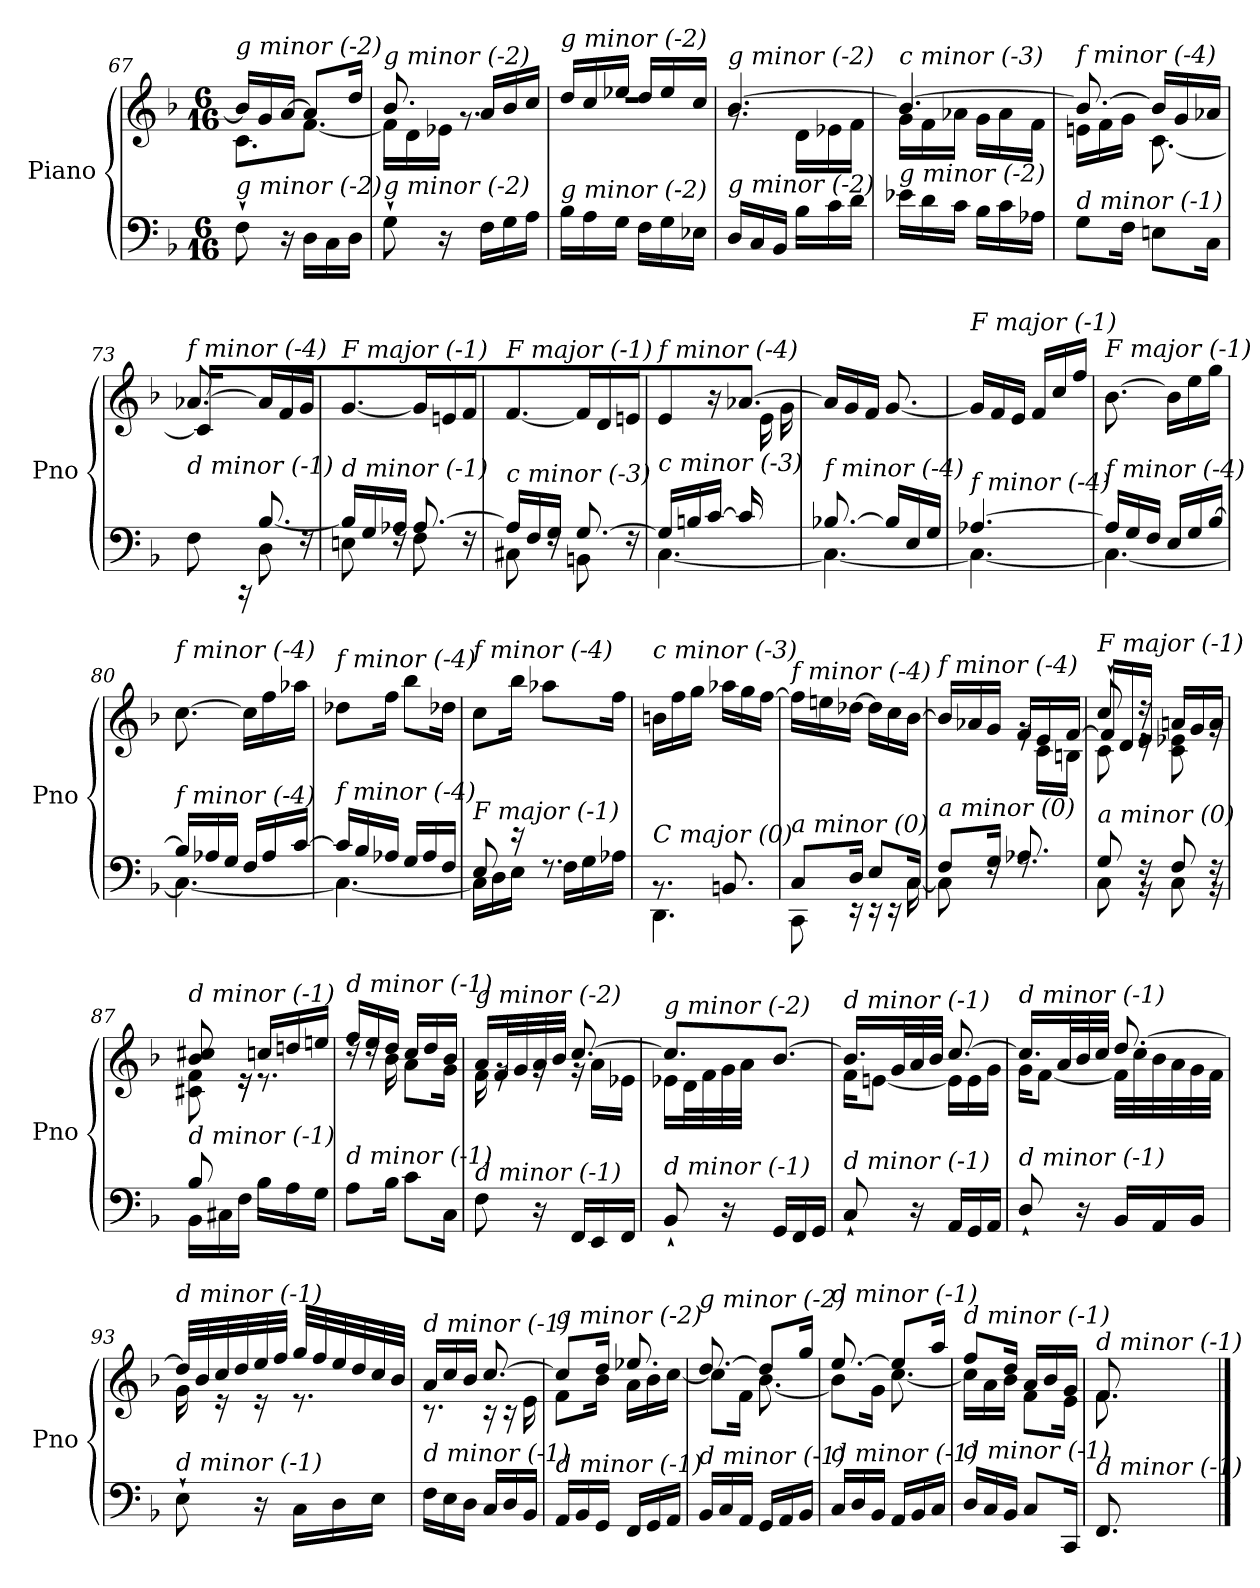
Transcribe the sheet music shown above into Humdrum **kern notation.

**kern	**kern
*part1	*part1
*staff2	*staff1
*I"Piano	*
*I'Pno	*
!!LO:PB:g=z
*clefF4	*clefG2
*k[b-]	*k[b-]
*M6/16	*M6/16
=67	=67
*	*^
!	!LO:TX:i:t=g minor (-2)	!
!LO:TX:i:t=g minor (-2)	!	!
8F`\	16b-/LL]	8.c\L
.	16g/	.
16r	[16a/JJ	.
16D\LL	8a/L]	[8.f\J
16C\	.	.
16D\JJ	16dd/Jk	.
=68	=68	=68
!	!LO:TX:i:t=g minor (-2)	!
!LO:TX:i:t=g minor (-2)	!	!
8G`\	8.b-/	16f\LL]
.	.	16d\
16r	.	16e-X\JJ
16F\LL	16a/LL	8.rg
16G\	16b-/	.
16A\JJ	16cc/JJ	.
=69	=69	=69
!	!LO:TX:i:t=g minor (-2)	!
!LO:TX:i:t=g minor (-2)	!	!
16B-\LL	16dd/LL	4.rdd
16A\	16cc/	.
16G\JJ	16ee-X/JJ	.
16F\LL	16dd/LL	.
16G\	16ee-/	.
16E-X\JJ	16cc/JJ	.
=70	=70	=70
!	!LO:TX:i:t=g minor (-2)	!
!LO:TX:i:t=g minor (-2)	!	!
16D/LL	[4.b-/	8.rg
16C/	.	.
16BB-/JJ	.	.
16B-\LL	.	16d\LL
16c\	.	16e-X\
16d\JJ	.	16f\JJ
=71	=71	=71
!	!LO:TX:i:t=c minor (-3)	!
!LO:TX:i:t=g minor (-2)	!	!
16e-X\LL	4.b-/_	16g\LL
16d\	.	16f\
16c\JJ	.	16a-X\JJ
16B-\LL	.	16g\LL
16c\	.	16a-\
16A-X\JJ	.	16f\JJ
=72	=72	=72
!	!LO:TX:i:t=f minor (-4)	!
!LO:TX:i:t=d minor (-1)	!	!
8G\L	8.b-/_	16en\LL
.	.	16f\
16F\Jk	.	16g\JJ
8En\L	16b-/LL]	[8.c\
.	16g/	.
16C\Jk	16a-X/JJ	.
!!LO:LB:g=z
=73	=73	=73
*^	*	*^
*	*^	*	*	*
!	!	!	!LO:TX:i:t=f minor (-4)	!	!
!LO:TX:i:t=d minor (-1)	!	!	!	!	!
16ryy	8F\	8.ryy	[8.a-X/	16c\LL]	8.ryy
16A-X/	.	.	.	8ryy	.
16B-/JJ	16rCC	.	.	.	.
8.ryy	[8.B-/	8D\	16a-/LL]	8.ryy	8.ryy
.	.	.	16f/	.	.
.	.	16rF	16g/JJ	.	.
*	*	*	*v	*v	*v
=74	=74	=74	=74
!	!	!	!LO:TX:i:t=F major (-1)
!LO:TX:i:t=d minor (-1)	!	!	!
*	*v	*v	*
16B-/LL]	8En\	[8.g/
16G/	.	.
16A-X/JJ	16rF	.
[8.A-/	8F\	16g/LL]
.	.	16en/
.	16rF	16f/JJ
=75	=75	=75
!	!	!LO:TX:i:t=F major (-1)
!LO:TX:i:t=c minor (-3)	!	!
16A-/LL]	8C#Xi\	[8.f/
16F/	.	.
16G/JJ	16rF	.
[8.G/	8BBn\	16f/LL]
.	.	16d/
.	16rF	16en/JJ
=76	=76	=76
*	*	*^
!	!	!LO:TX:i:t=f minor (-4)	!
!LO:TX:i:t=c minor (-3)	!	!	!
16G/LL]	[4.C\	8e/	4ryy
16Bn/	.	.	.
[16c/JJ	.	16r	.
16c/LL]	.	[8.a-X/	.
8ryy	.	.	16e\
.	.	.	16g\JJ
=77	=77	=77	=77
!	!	!LO:TX:i:t=f minor (-4)	!
!LO:TX:i:t=f minor (-4)	!	!	!
*	*	*v	*v
[8.B-X/	4.C\_	16a-/LL]
.	.	16g/
.	.	16f/JJ
16B-/LL]	.	[8.g/
16E/	.	.
16G/JJ	.	.
=78	=78	=78
!	!	!LO:TX:i:t=F major (-1)
!LO:TX:i:t=f minor (-4)	!	!
[4.A-X/	4.C\_	16g/LL]
.	.	16f/
.	.	16e/JJ
.	.	16f/LL
.	.	16cc/
.	.	16ff/JJ
!!LO:LB:g=z
=79	=79	=79
!	!	!LO:TX:i:t=F major (-1)
!LO:TX:i:t=f minor (-4)	!	!
16A-/LL]	4.C\_	[8.b-\
16G/	.	.
16F/JJ	.	.
16E/LL	.	16b-\LL]
16G/	.	16ee\
[16B-/JJ	.	16gg\JJ
=80	=80	=80
!	!	!LO:TX:i:t=f minor (-4)
!LO:TX:i:t=f minor (-4)	!	!
16B-/LL]	4.C\_	[8.cc\
16A-X/	.	.
16G/JJ	.	.
16F/LL	.	16cc\LL]
16A-/	.	16ff\
[16c/JJ	.	16aa-X\JJ
=81	=81	=81
!	!	!LO:TX:i:t=f minor (-4)
!LO:TX:i:t=f minor (-4)	!	!
16c/LL]	4.C\_	8dd-X\L
16B-/	.	.
16A-X/JJ	.	16ff\Jk
16G/LL	.	8bb-\L
16A-/	.	.
16F/JJ	.	16dd-X\Jk
=82	=82	=82
!	!	!LO:TX:i:t=f minor (-4)
!LO:TX:i:t=F major (-1)	!	!
8E/	16C\LL]	8cc\L
.	16D\	.
16r	16E\JJ	16bb-\Jk
8.rF	16F\LL	8aa-X\L
.	16G\	.
.	16A-X\JJ	16ff\Jk
=83	=83	=83
!	!	!LO:TX:i:t=c minor (-3)
!LO:TX:i:t=C major (0)	!	!
8.rBB	4.DD\	16bn\LL
.	.	16ff\
.	.	16gg\JJ
8.BBn/	.	16aa-X\LL
.	.	16gg\
.	.	[16ff\JJ
=84	=84	=84
!	!	!LO:TX:i:t=f minor (-4)
!LO:TX:i:t=a minor (0)	!	!
8C/L	8CC\	16ff\LL]
.	.	16een\
16D/Jk	16r	[16dd-X\JJ
8E/L	16r	16dd-\LL]
.	16r	16cc\
16C/Jk	[16C\	[16b-\JJ
!!LO:LB:g=z
=85	=85	=85
*	*^	*^
!	!	!	!LO:TX:i:t=f minor (-4)	!
!LO:TX:i:t=a minor (0)	!	!	!	!
8.ryy	8F/L	8C\]	16b-/LL]	8.ryy
.	.	.	16a-X/	.
.	16G/Jk	16rF	16g/JJ	.
8.ryy	8.A-Xj/	8.rF	16f/LL	16rg
.	.	.	16e/	16c\LL
.	.	.	[16f/JJ	16Bn\JJ
=86	=86	=86	=86	=86
*	*	*	*	*^
!	!	!	!LO:TX:i:t=F major (-1)	!	!
!LO:TX:i:t=a minor (0)	!	!	!	!	!
8.ryy	8G/	8C\	8cc`/	8c\	16f/LL]
.	.	.	.	.	16d/
.	16rBB	16rF	16rdd	16re	16e/JJ
8.ryy	8F/	8C\	16an/LL	8c\ 8e-X\	8.ryy
.	.	.	16g/	.	.
.	16rBB	16rF	16a/JJ	16rg	.
=87	=87	=87	=87	=87	=87
!	!	!	!LO:TX:i:t=d minor (-1)	!	!
!LO:TX:i:t=d minor (-1)	!	!	!	!	!
*	*v	*v	*	*	*
8B-/	16BB-\LL	8b-/ 8cc#Xi/	8c#Xi\ 8f\	8.ryy
.	16C#Xi\	.	.	.
16ryy	16F\JJ	16re	16r	.
16B-\LL	8.ryy	16cc/LL	8.r	8.ryy
16A\	.	16ddn/	.	.
16G\JJ	.	16een/JJ	.	.
*v	*v	*	*	*
*	*	*v	*v
=88	=88	=88
!	!LO:TX:i:t=d minor (-1)	!
!LO:TX:i:t=d minor (-1)	!	!
8A\L	16ff/LL	16rdd
.	16ee/	16rdd
16B-\Jk	16dd/JJ	16b-\
8c\L	16cc/LL	8a\L
.	16dd/	.
16C\Jk	16b-/JJ	16g\Jk
=89	=89	=89
!	!LO:TX:i:t=g minor (-2)	!
!LO:TX:i:t=d minor (-1)	!	!
8F\	16a/LL	16f\
.	32f/L	16rg
.	32g/	.
16r	32a/	16rg
.	32b-/JJJ	.
16FF/LL	[8.cc/	16rg
16EE/	.	16a\LL
16FF/JJ	.	16e-X\JJ
=90	=90	=90
!	!LO:TX:i:t=g minor (-2)	!
!LO:TX:i:t=d minor (-1)	!	!
8BB-`/	8.cc/L]	16e-X\LL
.	.	32d\L
.	.	32f\
16r	.	32g\
.	.	32a\JJJ
16GG/LL	[8.b-/J	16b-\LLyy
16FF/	.	16d\
16GG/JJ	.	16f\JJ
!!LO:LB:g=z	!!
=91	=91	=91
!	!LO:TX:i:t=d minor (-1)	!
!LO:TX:i:t=d minor (-1)	!	!
8C`/	16.b-/LL]	16f\KL
.	.	[8en\J
.	32g/L	.
16r	32a/	.
.	32b-/JJJ	.
16AA/LL	[8.cc/	16e\LL]
16GG/	.	16e\
16AA/JJ	.	16g\JJ
=92	=92	=92
!	!LO:TX:i:t=d minor (-1)	!
!LO:TX:i:t=d minor (-1)	!	!
8D`/	16.cc/LL]	16g\KL
.	.	[8f\J
.	32a/L	.
16r	32b-/	.
.	32cc/JJJ	.
16BB-/LL	[8.dd/	32f\LLL]
.	.	32cc\
16AA/	.	32b-\
.	.	32a\
16BB-/JJ	.	32g\
.	.	32f\JJJ
=93	=93	=93
!	!LO:TX:i:t=d minor (-1)	!
!LO:TX:i:t=d minor (-1)	!	!
8E`\	32dd/LLL]	16g\
.	32b-/	.
.	32cc/	16r
.	32dd/	.
16r	32ee/	16r
.	32ff/JJJ	.
16C\LL	32gg/LLL	8.r
.	32ff/	.
16D\	32ee/	.
.	32dd/	.
16E\JJ	32cc/	.
.	32b-/JJJ	.
=94	=94	=94
!	!LO:TX:i:t=d minor (-1)	!
!LO:TX:i:t=d minor (-1)	!	!
16F\LL	16a/LL	8.r
16E\	16cc/	.
16D\JJ	16b-/JJ	.
16C/LL	[8.cc/	16r
16D/	.	16r
16BB-/JJ	.	16e\
!!LO:LB:g=z	!!
=95	=95	=95
!	!LO:TX:i:t=g minor (-2)	!
!LO:TX:i:t=d minor (-1)	!	!
16AA/LL	8cc/L]	8f\L
16BB-/	.	.
16GG/JJ	16dd/Jk	16b-\Jk
16FF/LL	8.ee-X/	16a\LL
16GG/	.	16b-\
16AA/JJ	.	[16cc\JJ
=96	=96	=96
!	!LO:TX:i:t=g minor (-2)	!
!LO:TX:i:t=d minor (-1)	!	!
16BB-/LL	[8.dd/	8cc\L]
16C/	.	.
16AA/JJ	.	16f\Jk
16GG/LL	8dd/L]	[8.b-\
16AA/	.	.
16BB-/JJ	16gg/Jk	.
=97	=97	=97
!	!LO:TX:i:t=d minor (-1)	!
!LO:TX:i:t=d minor (-1)	!	!
16C/LL	[8.ee/	8b-\L]
16D/	.	.
16BB-/JJ	.	16g\Jk
16AA/LL	8ee/L]	[8.cc\
16BB-/	.	.
16C/JJ	16aa/Jk	.
=98	=98	=98
!	!LO:TX:i:t=d minor (-1)	!
!LO:TX:i:t=d minor (-1)	!	!
16D/LL	8ff/L	16cc\LL]
16C/	.	16a\
16BB-/JJ	16dd/Jk	16b-\JJ
8C/L	16a/LL	8f\L
.	16b-/	.
16CC/Jk	16g/JJ	16e\Jk
=99	=99	=99
!	!LO:TX:i:t=d minor (-1)	!
!LO:TX:i:t=d minor (-1)	!	!
8.FF/	8.f/	8.f\
*	*v	*v
==	==
*-	*-
